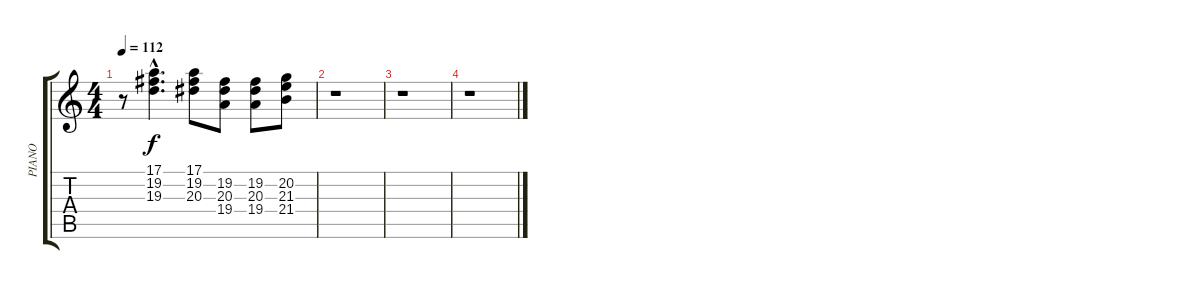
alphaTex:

\track ("PIANO               " "PIANO     ") {instrument acousticgrandpiano}
\staff {score tabs}
\tuning (E4 B3 G3 D3 A2 E2) {hide}
\ts (4 4)
\tempo 112
\clef g2
\ks c
r.8{dy f} (17.1{hac} 19.2 19.3).4{d} (17.1 19.2 20.3).8 (19.2 20.3 19.4).8 (19.2 20.3 19.4).8 (20.2 21.3 21.4).8 |
r.1 |
r.1 |
r.1
